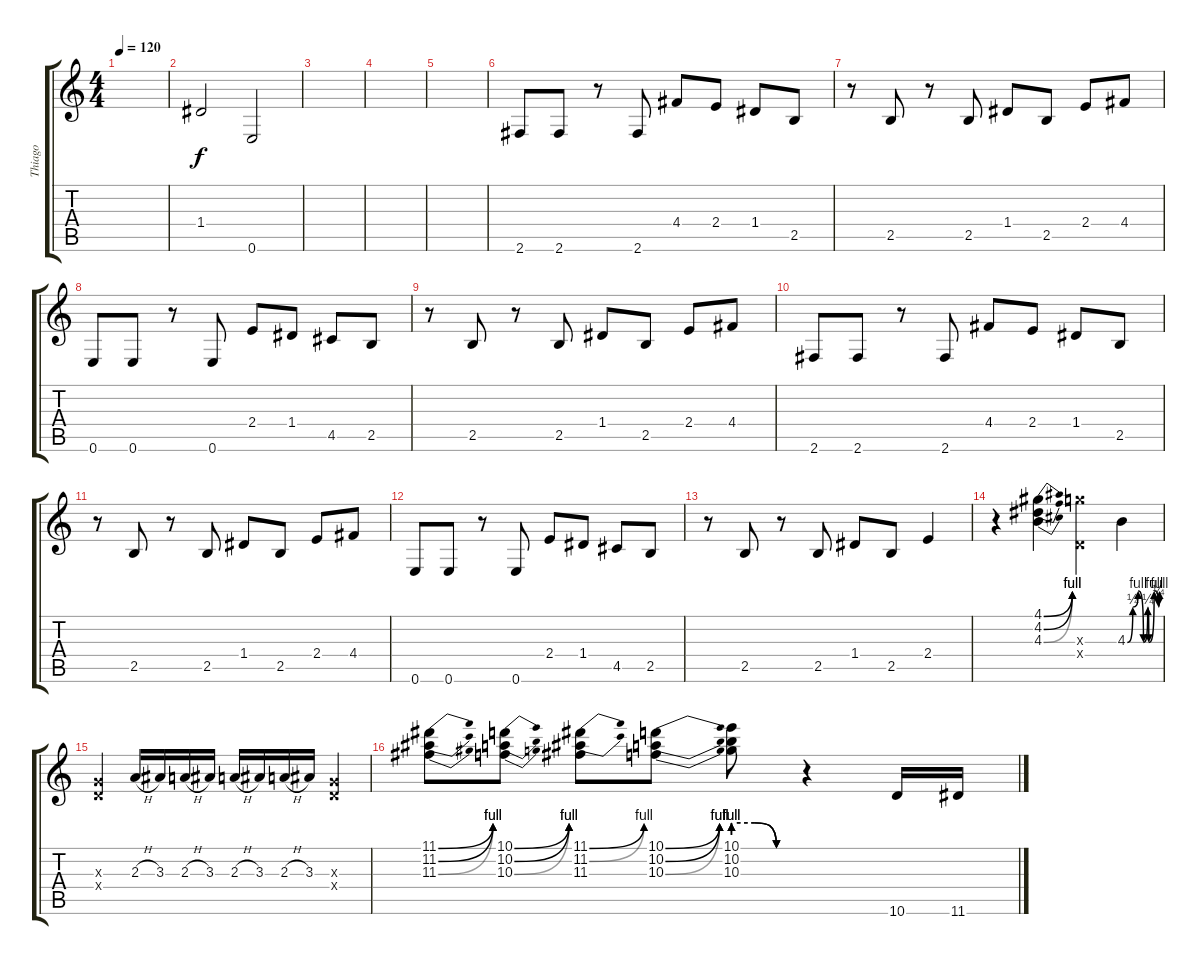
\track ("Thiago" "Thiago") {instrument overdrivenguitar}
\staff {score tabs}
\tuning (E4 B3 G3 D3 A2 E2) {hide}
\ts (4 4)
\tempo 120
\clef g2
\ks c
|
1.4.2 0.6.2 |
|
|
|
2.6.8 2.6.8 r.8 2.6.8 4.4.8 2.4.8 1.4.8 2.5.8 |
r.8 2.5.8 r.8 2.5.8 1.4.8 2.5.8 2.4.8 4.4.8 |
0.6.8 0.6.8 r.8 0.6.8 2.4.8 1.4.8 4.5.8 2.5.8 |
r.8 2.5.8 r.8 2.5.8 1.4.8 2.5.8 2.4.8 4.4.8 |
2.6.8 2.6.8 r.8 2.6.8 4.4.8 2.4.8 1.4.8 2.5.8 |
r.8 2.5.8 r.8 2.5.8 1.4.8 2.5.8 2.4.8 4.4.8 |
0.6.8 0.6.8 r.8 0.6.8 2.4.8 1.4.8 4.5.8 2.5.8 |
r.8 2.5.8 r.8 2.5.8 1.4.8 2.5.8 2.4.4 |
r.4 (4.1{be (bend 0 0 60 4)} 4.2{be (bend 0 0 60 4)} 4.3{be (bend 0 0 60 4)}).4 (12.3{x} 0.4{x}).4 4.3{be (custom 0 0 10 1 20 4 30 0 38 1 40 0 50 4 58 1 60 4)}.4 |
(0.3{x} 0.4{x}).4 2.3{h}.16 3.3.16 2.3{h}.16 3.3.16 2.3{h}.16 3.3.16 2.3{h}.16 3.3.16 (0.3{x} 0.4{x}).4 |
(11.1{be (bend 0 0 60 4)} 11.2{be (bend 0 0 60 4)} 11.3{be (bend 0 0 60 4)}).8 (10.1{be (bend 0 0 60 4)} 10.2{be (bend 0 0 60 4)} 10.3{be (bend 0 0 60 4)}).8 (11.1{be (bend 0 0 60 4)} 11.2{be (bend 0 0 60 4)} 11.3).8 (10.1{be (bend 0 0 60 4)} 10.2{be (bend 0 0 60 4)} 10.3{be (bend 0 0 60 4)}).8 (10.1{be (custom 0 4 20 4 40 0 60 0)} 10.2{be (custom 0 4 20 4 40 0 60 0)} 10.3{be (custom 0 4 20 4 40 0 60 0)}).8 r.4 10.6.16 11.6.16
